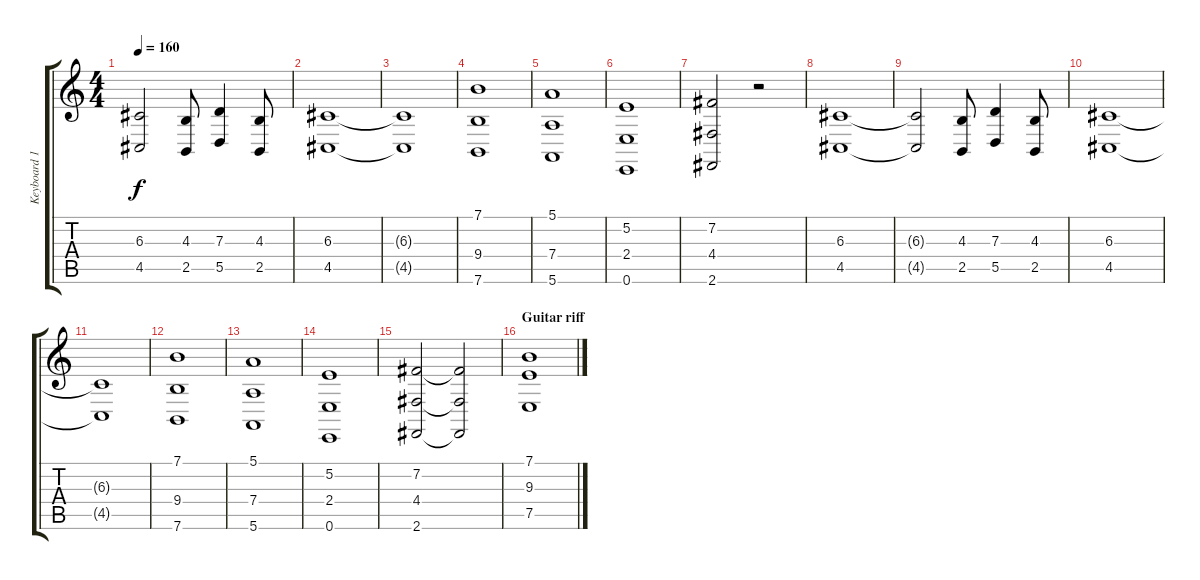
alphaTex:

\track ("Keyboard 1" "Keyboard 1") {instrument stringensemble1}
\staff {score tabs}
\tuning (E4 B3 G3 D3 A2 E2) {hide}
\ts (4 4)
\tempo 160
\clef g2
\ks c
(6.3{t} 4.5{t}).2{dy f} (4.3 2.5).8 (7.3 5.5).4 (4.3 2.5).8 |
(6.3 4.5).1 |
(6.3{t} 4.5{t}).1 |
(7.1 9.4 7.6).1 |
(5.1 7.4 5.6).1 |
(5.2 2.4 0.6).1 |
(7.2 4.4 2.6).2 r.2 |
(6.3 4.5).1 |
(6.3{t} 4.5{t}).2 (4.3 2.5).8 (7.3 5.5).4 (4.3 2.5).8 |
(6.3 4.5).1 |
(6.3{t} 4.5{t}).1 |
(7.1 9.4 7.6).1 |
(5.1 7.4 5.6).1 |
(5.2 2.4 0.6).1 |
(7.2 4.4 2.6).2 (7.2{t} 4.4{t} 2.6{t}).2 |
\section ("" "Guitar riff")
(7.1 9.3 7.5).1{volume 10}
